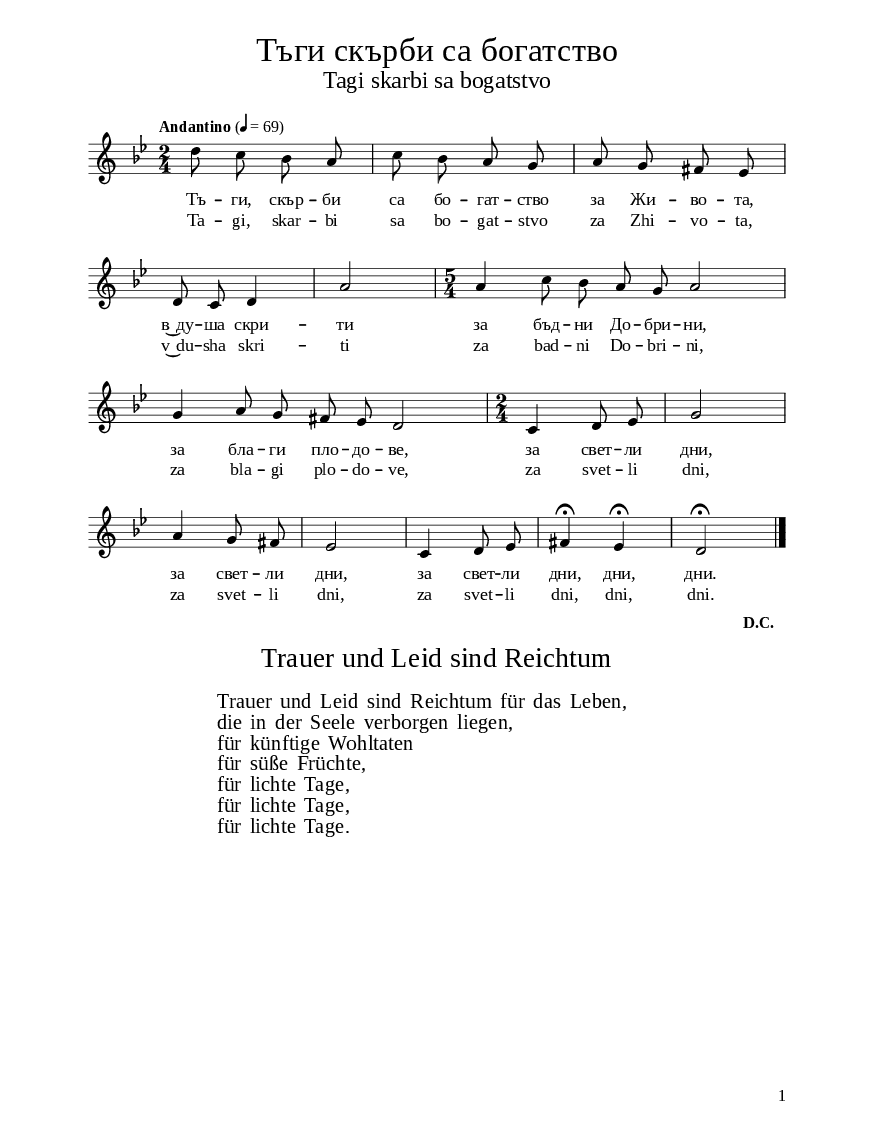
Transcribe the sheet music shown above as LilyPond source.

\version "2.24.0"

% include paper part and global functions
\include "include/globals.ily"

\bookpart {
  \include "include/bookpart-paper.ily"
  \score {
    \include "include/score-layout.ily"


    \new Voice \absolute  {
      \clef treble
      \key g \minor
      \time 2/4
      \tempoFunc "Andantino" 4 "69"
      \autoBeamOff

      d''8 c'' bes' a' | c''8 bes' a' g' | a'8 g' fis' es' \break

      d' c' d'4 | a'2|  \time 5/4 a'4 c''8 bes'8 a' g' a'2 | \break

      g'4  a'8 g' fis'8 es' d'2 | \time 2/4 c'4 d'8 es'8| g'2 | \break

      a'4 g'8 fis' | es'2 |  c'4 d'8 es'8 | fis'4 \fermata  es'4 \fermata  | d'2 \fermata  \bar "|."
    }

    \addlyrics {
      Тъ -- ги, скър -- би са бо  --  гат -- ство
      за Жи -- во -- та, в~ду -- ша скри -- ти
      за бъд -- ни До -- бри -- ни,
      за бла -- ги пло -- до -- ве,
      за свет -- ли дни,
      за свет -- ли дни,
      за свет -- ли дни,
      дни, дни.
    }

    \addlyrics {
      Ta -- gi, skar -- bi sa bo  --  gat -- stvo
      za Zhi -- vo -- ta, v~du -- sha skri -- ti
      za bad -- ni Do -- bri -- ni,
      za bla -- gi plo -- do -- ve,
      za svet -- li dni,
      za svet -- li dni,
      za svet -- li dni,
      dni, dni.
    }


    \header {
      title = \titleFunc "Тъги скърби са богатство" "Tagi skarbi sa bogatstvo"
    }

    \midi{}

  } % score

  \markup \dc-one "D.C."
  

  % include foreign translation(s) of the song

  \version "2.24.1"

\markup \fill-line { \fontsize #deTitleFontSize "Trauer und Leid sind Reichtum" }
\markup \null
\markup \null
\markup \fontsize #deCoupletFontSize {
  \hspace #10
  \override #`(baseline-skip . ,deCoupletBaselineSkip)

  \column {
    
     \line {   "   " Trauer und Leid sind Reichtum für das Leben, } 

\line {   "   " die in der Seele verborgen liegen, } 

\line {   "   " für künftige Wohltaten  } 

\line {   "   " für süße Früchte, } 

\line {   "   " für lichte Tage,  } 
 
\line {   "   " für lichte Tage,  } 
\line {   "   " für lichte Tage.  } 
 
      
       
    }
    
    
}


} % bookpart
